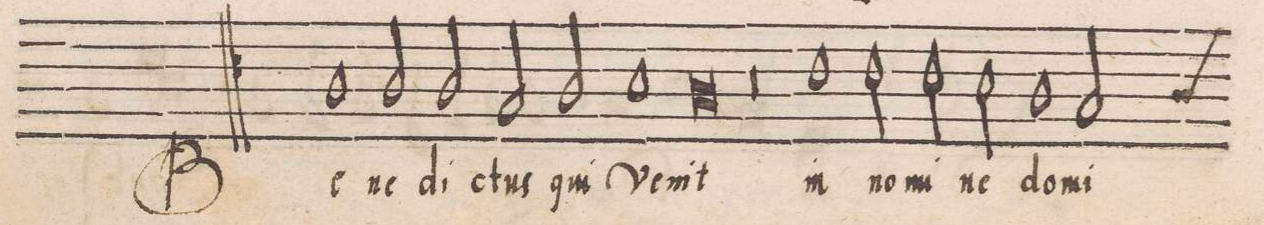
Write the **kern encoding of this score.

**kern	**text
*I"TENOR	*
*clefC4	*
*k[]	*
*met(C|)	*
*M2/1	*
1A	Be-
2A/	-ne-
2A/	-dic-
=37-	=37-
2G/	-tus
2A/	qui
1B	Ve-
=38-	=38-
0A	-nit
=39-	=39-
0r	.
=40-	=40-
1c	in
2c\	no-
2c\	-mi-
=41-	=41-
2B\	-ne
1A	do-
*custos:A	*
2G/	-mi-
=42-	=42-
*-	*-
